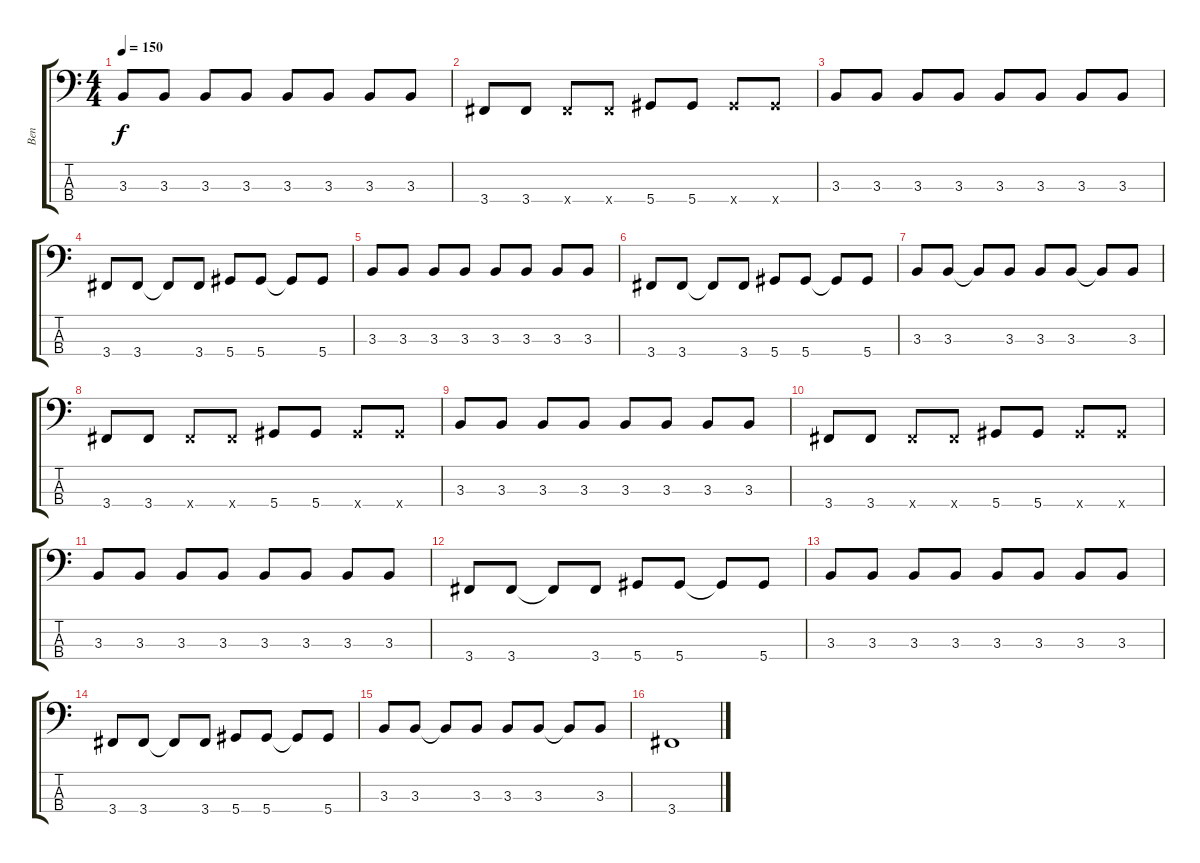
\track ("Ben" "Ben") {instrument electricbasspick}
\staff {score tabs}
\tuning (Gb2 Db2 Ab1 Eb1) {hide}
\ts (4 4)
\tempo 150
\clef f4
\ks c
3.3.8{dy f} 3.3.8 3.3.8 3.3.8 3.3.8 3.3.8 3.3.8 3.3.8 |
3.4.8 3.4.8 3.4{x}.8 3.4{x}.8 5.4.8 5.4.8 5.4{x}.8 5.4{x}.8 |
3.3.8 3.3.8 3.3.8 3.3.8 3.3.8 3.3.8 3.3.8 3.3.8 |
3.4.8 3.4.8 3.4{t}.8 3.4.8 5.4.8 5.4.8 5.4{t}.8 5.4.8 |
3.3.8 3.3.8 3.3.8 3.3.8 3.3.8 3.3.8 3.3.8 3.3.8 |
3.4.8 3.4.8 3.4{t}.8 3.4.8 5.4.8 5.4.8 5.4{t}.8 5.4.8 |
3.3.8 3.3.8 3.3{t}.8 3.3.8 3.3.8 3.3.8 3.3{t}.8 3.3.8 |
3.4.8 3.4.8 3.4{x}.8 3.4{x}.8 5.4.8 5.4.8 5.4{x}.8 5.4{x}.8 |
3.3.8 3.3.8 3.3.8 3.3.8 3.3.8 3.3.8 3.3.8 3.3.8 |
3.4.8 3.4.8 3.4{x}.8 3.4{x}.8 5.4.8 5.4.8 5.4{x}.8 5.4{x}.8 |
3.3.8 3.3.8 3.3.8 3.3.8 3.3.8 3.3.8 3.3.8 3.3.8 |
3.4.8 3.4.8 3.4{t}.8 3.4.8 5.4.8 5.4.8 5.4{t}.8 5.4.8 |
3.3.8 3.3.8 3.3.8 3.3.8 3.3.8 3.3.8 3.3.8 3.3.8 |
3.4.8 3.4.8 3.4{t}.8 3.4.8 5.4.8 5.4.8 5.4{t}.8 5.4.8 |
3.3.8 3.3.8 3.3{t}.8 3.3.8 3.3.8 3.3.8 3.3{t}.8 3.3.8 |
3.4.1
